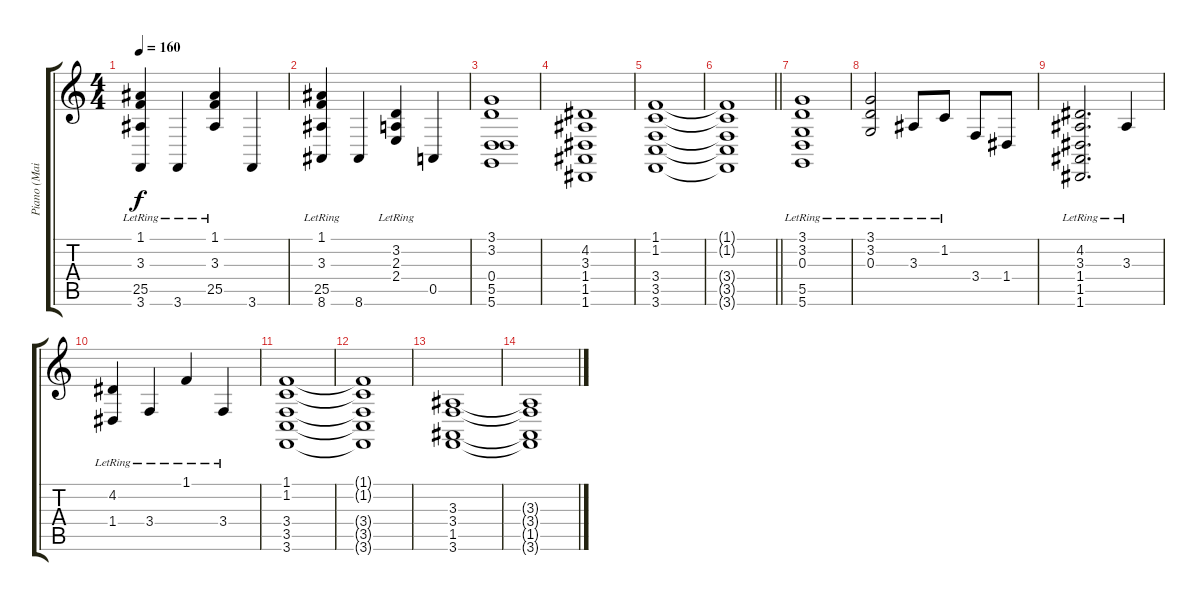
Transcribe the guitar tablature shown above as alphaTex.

\track ("Piano (Main)" "Piano (Mai") {instrument brightacousticpiano}
\staff {score tabs}
\tuning (E4 B3 G3 D3 A2 D2) {hide}
\ts (4 4)
\tempo 160
\clef g2
\ks c
(1.1 3.3{lr} 25.5 3.6).4{dy f} 3.6{lr}.4 (1.1 3.3{lr} 25.5).4 3.6.4 |
(1.1 3.3{lr} 25.5 8.6).4 8.6.4 (3.2{lr} 2.3{lr} 2.4{lr}).4 0.5.4 |
(3.1 3.2 0.4 5.5 5.6).1 |
(4.2 3.3 1.4 1.5 1.6).1 |
(1.1 1.2 3.4 3.5 3.6).1 |
\barLineRight lightlight
(1.1{t} 1.2{t} 3.4{t} 3.5{t} 3.6{t}).1 |
\section ("" " ")
(3.1 3.2 0.3 5.5{lr} 5.6{lr}).1 |
(3.1{lr} 3.2{lr} 0.3{lr}).2 3.3{lr}.8 1.2{lr}.8 3.4.8 1.4.8 |
(4.2{lr} 3.3{lr} 1.4{lr} 1.5{lr} 1.6{lr}).2{d} 3.3{lr}.4 |
(4.2{lr} 1.4).4 3.4{lr}.4 1.1{lr}.4 3.4{lr}.4 |
(1.1 1.2 3.4 3.5 3.6).1 |
(1.1{t} 1.2{t} 3.4{t} 3.5{t} 3.6{t}).1 |
(3.3 3.4 1.5 3.6).1 |
(3.3{t} 3.4{t} 1.5{t} 3.6{t}).1
